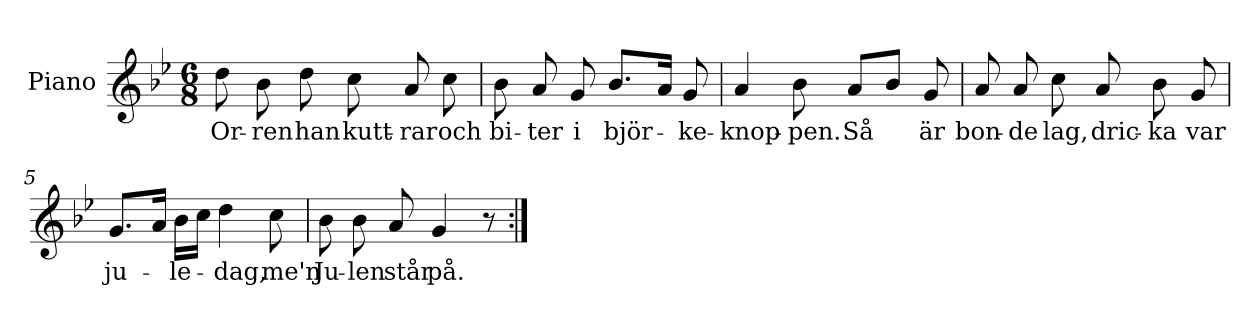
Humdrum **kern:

**kern	**text
*part1	*part1
*staff1	*staff1
*I"Piano	*
*I'Pno.	*
*clefG2	*
*k[b-e-]	*
*M6/8	*
=1	=1
8dd\	Or-
8b-\	-ren
8dd\	han
8cc\	kutt-
8a/	-rar
8cc\	och
=2	=2
8b-\	bi-
8a/	-ter
8g/	i
8.b-/L	björ-
16a/Jk	.
8g/	-ke-
=3	=3
4a/	-knop-
8b-\	-pen.
8a/L	Så
8b-/J	.
8g/	är
!!LO:LB:g=z
=4	=4
8a/	bon-
8a/	-de
8cc\	lag,
8a/	dric-
8b-\	-ka
8g/	var
=5	=5
8.g/L	ju-
16a/Jk	.
16b-\LL	-le-
16cc\JJ	.
4dd\	-dag,
8cc\	me'n
=6	=6
8b-\	Ju-
8b-\	-len
8a/	står
4g/	på.
8r	.
=:|!	=:|!
*-	*-
